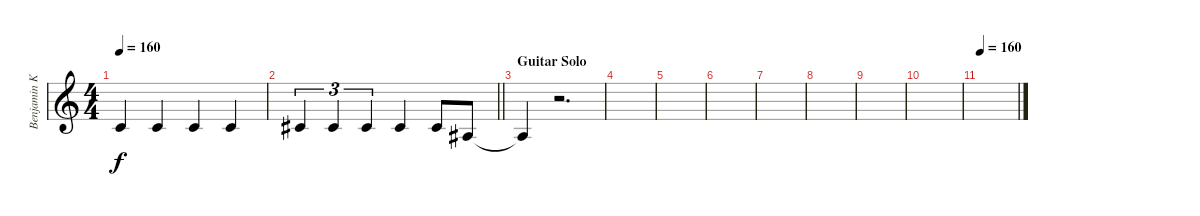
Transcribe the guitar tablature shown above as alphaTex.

\track ("Benjamin Kowalewicz (Lead Voice)" "Benjamin K") {instrument lead2sawtooth}
\staff {score}
\tuning (E4 B3 G3 D3 A2 E2) {hide}
\ts (4 4)
\tempo 160
\clef g2
\ks c
1.2.4{dy f} 1.2.4 1.2.4 1.2.4 |
\barLineRight lightlight
2.2.4{tu (3 2)} 2.2.4{tu (3 2)} 2.2.4{tu (3 2)} 2.2.4 2.2.8 3.3.8 |
\section ("" "Guitar Solo")
3.3{t}.4 r.2{d} |
|
|
|
|
|
|
|
\tempo 160
